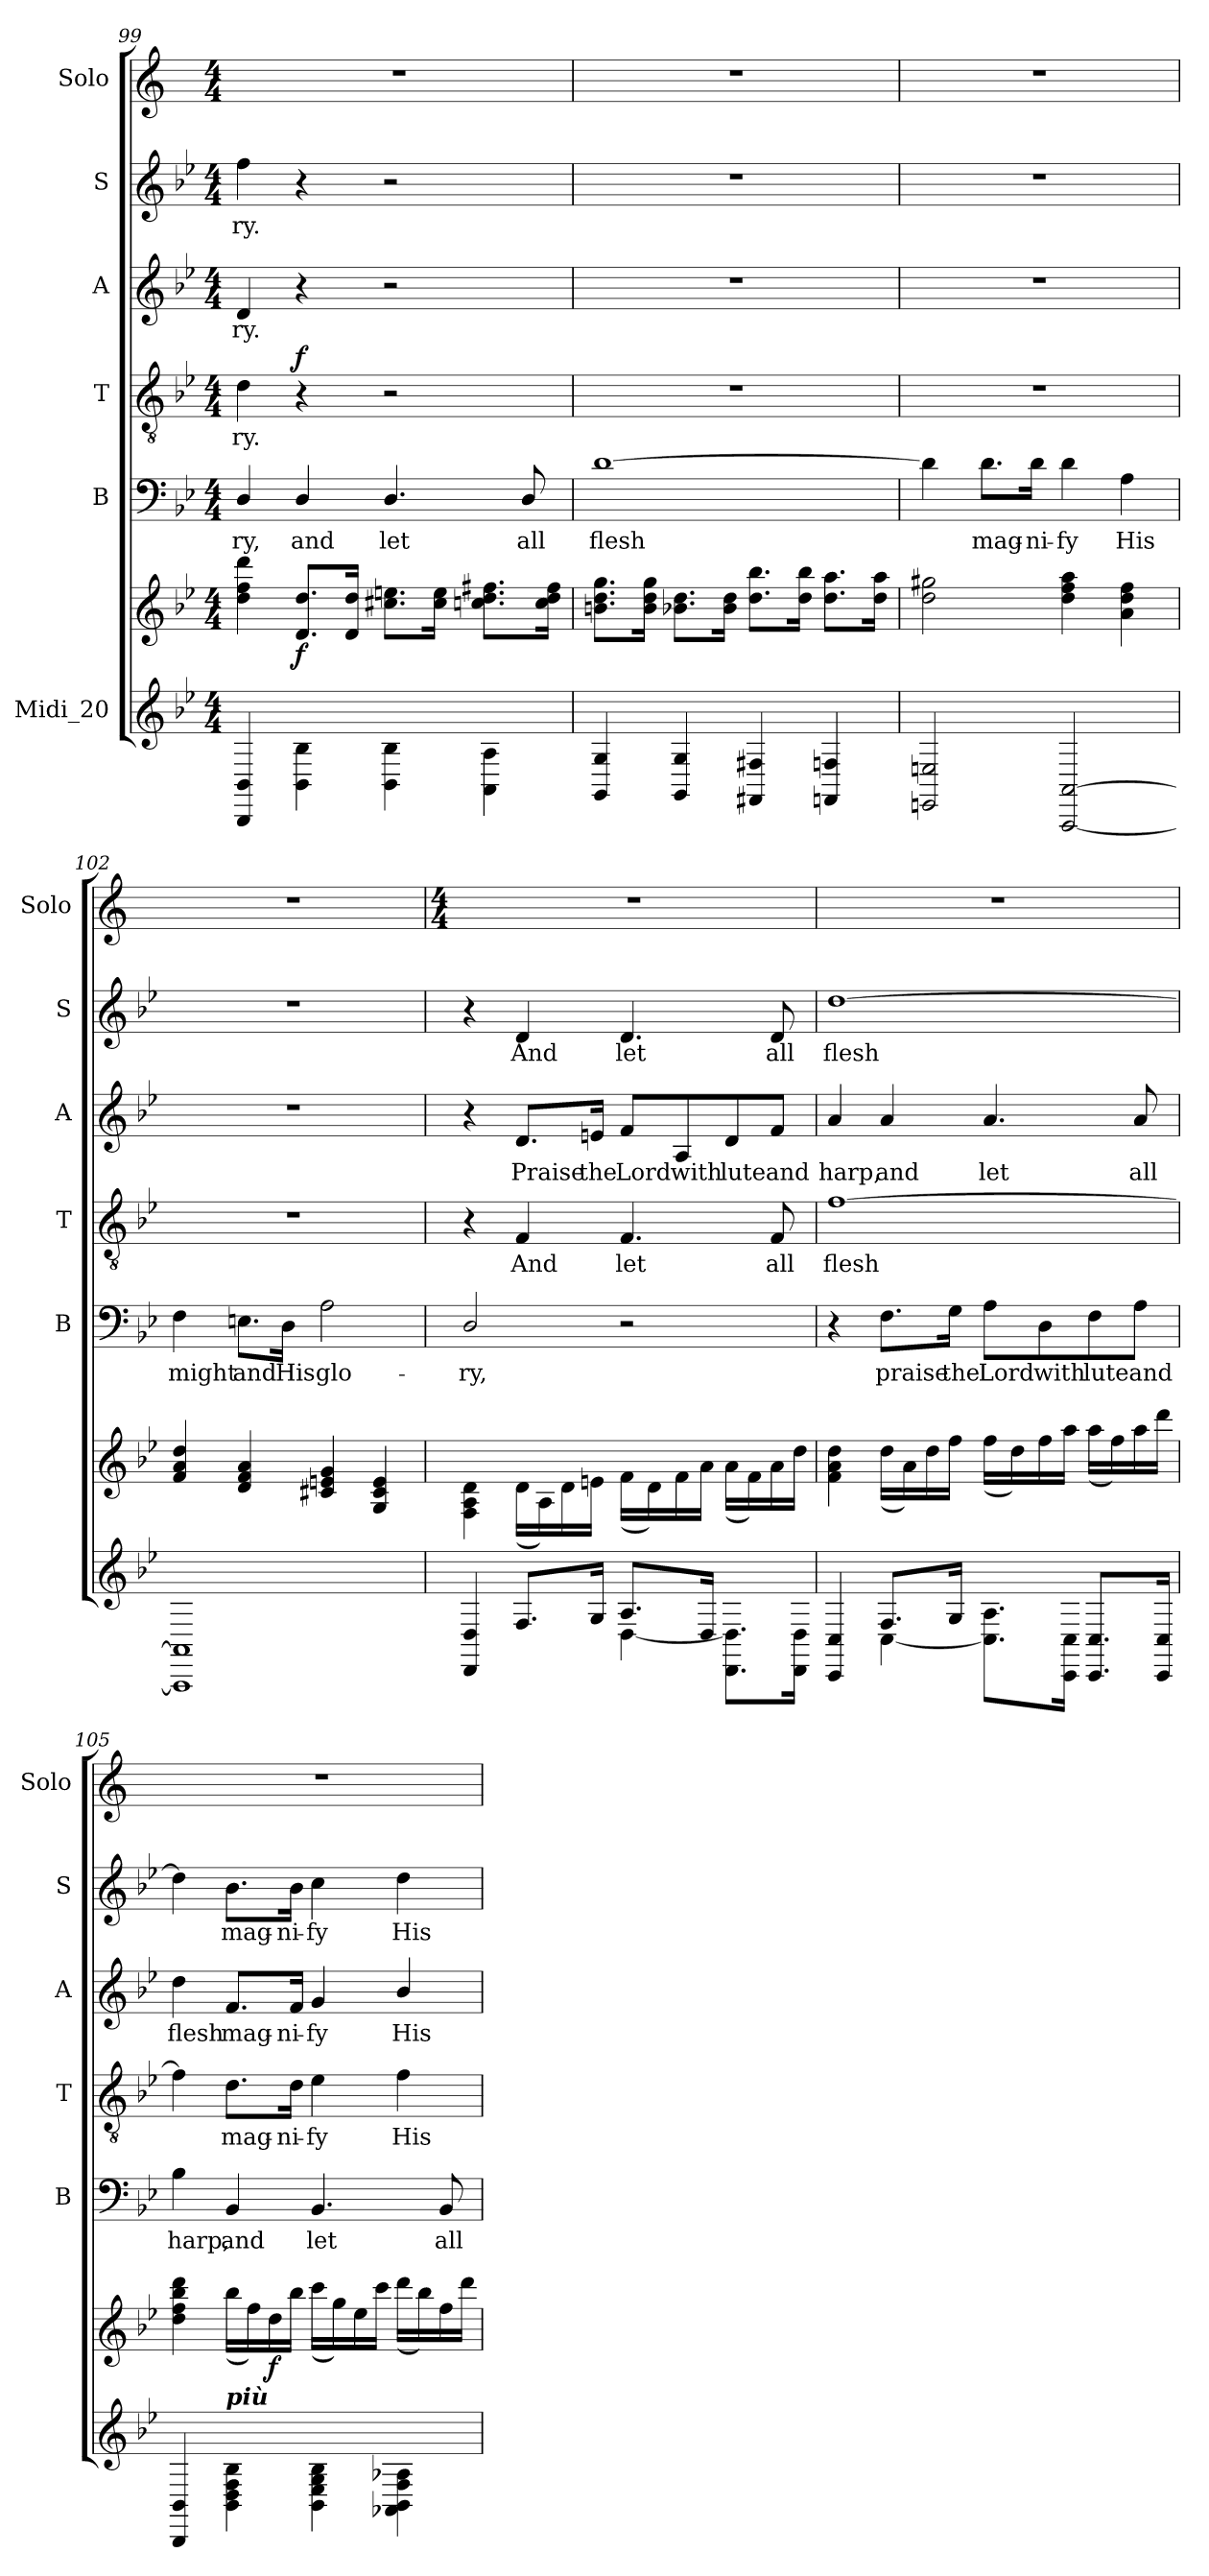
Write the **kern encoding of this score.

**kern	**kern	**dynam	**kern	**text	**kern	**text	**dynam	**kern	**text	**kern	**text	**kern
*part6	*part6	*part6	*part5	*part5	*part4	*part4	*part4	*part3	*part3	*part2	*part2	*part1
*staff7	*staff6	*staff6/7	*staff5	*staff5	*staff4	*staff4	*staff4	*staff3	*staff3	*staff2	*staff2	*staff1
*I"Midi_20	*	*	*I"B	*	*I"T	*	*	*I"A	*	*I"S	*	*I"Solo
*	*	*	*I'B	*	*I'T	*	*	*I'A	*	*I'S	*	*I'Solo
*clefG2	*clefG2	*	*clefF4	*	*clefGv2	*	*	*clefG2	*	*clefG2	*	*clefG2
*k[b-e-]	*k[b-e-]	*	*k[b-e-]	*	*k[b-e-]	*	*	*k[b-e-]	*	*k[b-e-]	*	*k[]
*M4/4	*M4/4	*	*M4/4	*	*M4/4	*	*	*M4/4	*	*M4/4	*	*M4/4
=99	=99	=99	=99	=99	=99	=99	=99	=99	=99	=99	=99	=99
!	!	!	!	!LO:LY:b	!	!LO:LY:b	!	!	!LO:LY:b	!	!LO:LY:b	!
4BBB-/ 4BB-/	4dd\ 4ff\ 4ddd\	.	4D/	-ry,	4d\	-ry.	.	4d/	-ry.	4ff\	-ry.	1r
!	!	!LO:DY:b	!	!LO:LY:b	!	!	!LO:DY:b	!	!	!	!	!
4BB-\ 4B-\	8.d/ 8.dd/L	f	4D/	and	4r	.	f	4r	.	4r	.	.
.	16d/ 16dd/Jk	.	.	.	.	.	.	.	.	.	.	.
!	!	!	!	!LO:LY:b	!	!	!	!	!	!	!	!
4BB-\ 4B-\	8.cc#X\ 8.een\L	.	4.D/	let	2r	.	.	2r	.	2r	.	.
.	16cc#\ 16ee\Jk	.	.	.	.	.	.	.	.	.	.	.
4AA\ 4A\	8.ccn\ 8.dd\ 8.ff#X\L	.	.	.	.	.	.	.	.	.	.	.
!	!	!	!	!LO:LY:b	!	!	!	!	!	!	!	!
.	.	.	8D/	all	.	.	.	.	.	.	.	.
.	16cc\ 16dd\ 16ff#\Jk	.	.	.	.	.	.	.	.	.	.	.
=100	=100	=100	=100	=100	=100	=100	=100	=100	=100	=100	=100	=100
!	!	!	!	!LO:LY:b	!	!	!	!	!	!	!	!
4GG/ 4G/	8.bn\ 8.dd\ 8.gg\L	.	[1d	flesh	1r	.	.	1r	.	1r	.	1r
.	16b\ 16dd\ 16gg\Jk	.	.	.	.	.	.	.	.	.	.	.
4GG/ 4G/	8.b-X\ 8.dd\L	.	.	.	.	.	.	.	.	.	.	.
.	16b-\ 16dd\Jk	.	.	.	.	.	.	.	.	.	.	.
4FF#X/ 4F#X/	8.dd\ 8.bb-\L	.	.	.	.	.	.	.	.	.	.	.
.	16dd\ 16bb-\Jk	.	.	.	.	.	.	.	.	.	.	.
4FFn/ 4Fn/	8.dd\ 8.aa\L	.	.	.	.	.	.	.	.	.	.	.
.	16dd\ 16aa\Jk	.	.	.	.	.	.	.	.	.	.	.
=101	=101	=101	=101	=101	=101	=101	=101	=101	=101	=101	=101	=101
2EEn/ 2En/	2dd\ 2gg#X\	.	4d\]	.	1r	.	.	1r	.	1r	.	1r
!	!	!	!	!LO:LY:b	!	!	!	!	!	!	!	!
.	.	.	8.d\L	mag-	.	.	.	.	.	.	.	.
!	!	!	!	!LO:LY:b	!	!	!	!	!	!	!	!
.	.	.	16d\Jk	-ni-	.	.	.	.	.	.	.	.
!	!	!	!	!LO:LY:b	!	!	!	!	!	!	!	!
[2AAA/ [2AA/	4dd\ 4ff\ 4aa\	.	4d\	-fy	.	.	.	.	.	.	.	.
!	!	!	!	!LO:LY:b	!	!	!	!	!	!	!	!
.	4a\ 4dd\ 4ff\	.	4A\	His	.	.	.	.	.	.	.	.
=102	=102	=102	=102	=102	=102	=102	=102	=102	=102	=102	=102	=102
!	!	!	!	!LO:LY:b	!	!	!	!	!	!	!	!
1AAA] 1AA]	4f/ 4a/ 4dd/	.	4F\	might	1r	.	.	1r	.	1r	.	1r
!	!	!	!	!LO:LY:b	!	!	!	!	!	!	!	!
.	4d/ 4f/ 4a/	.	8.En\L	and	.	.	.	.	.	.	.	.
!	!	!	!	!LO:LY:b	!	!	!	!	!	!	!	!
.	.	.	16D\Jk	His	.	.	.	.	.	.	.	.
!	!	!	!	!LO:LY:b	!	!	!	!	!	!	!	!
.	4c#X/ 4en/ 4g/	.	2A\	glo-	.	.	.	.	.	.	.	.
.	4G/ 4c#/ 4e/	.	.	.	.	.	.	.	.	.	.	.
!!LO:LB:g=z
=103	=103	=103	=103	=103	=103	=103	=103	=103	=103	=103	=103	=103
*	*	*	*	*	*	*	*	*	*	*	*	*M4/4
*^	*^	*	*	*	*	*	*	*	*	*	*	*
!	!	!	!	!	!	!LO:LY:b	!	!	!	!	!	!	!	!
4DD/ 4D/	4ryy	1ryy	4F\ 4A\ 4d\	.	2D/	-ry,	4r	.	.	4r	.	4r	.	1r
!	!	!	!	!	!	!	!	!LO:LY:b	!	!	!LO:LY:b	!	!LO:LY:b	!
8.F/L	4ryy	.	(<16d\LL	.	.	.	4F/	And	.	8.d/L	Praise	4d/	And	.
.	.	.	16A\)	.	.	.	.	.	.	.	.	.	.	.
.	.	.	16d\	.	.	.	.	.	.	.	.	.	.	.
!	!	!	!	!	!	!	!	!	!	!	!LO:LY:b	!	!	!
16G/Jk	.	.	16en\JJ	.	.	.	.	.	.	16en/Jk	the	.	.	.
!	!	!	!	!	!	!	!	!LO:LY:b	!	!	!LO:LY:b	!	!LO:LY:b	!
8.A/L	[4D\	.	(<16f\LL	.	2r	.	4.F/	let	.	8f/L	Lord	4.d/	let	.
.	.	.	16d\)	.	.	.	.	.	.	.	.	.	.	.
!	!	!	!	!	!	!	!	!	!	!	!LO:LY:b	!	!	!
.	.	.	16f\	.	.	.	.	.	.	8A/	with	.	.	.
16D/Jk	.	.	16a\JJ	.	.	.	.	.	.	.	.	.	.	.
!	!	!	!	!	!	!	!	!	!	!	!LO:LY:b	!	!	!
4ryy	8.DD\ 8.D\]L	.	(<16a\LL	.	.	.	.	.	.	8d/	lute	.	.	.
.	.	.	16f\)	.	.	.	.	.	.	.	.	.	.	.
!	!	!	!	!	!	!	!	!LO:LY:b	!	!	!LO:LY:b	!	!LO:LY:b	!
.	.	.	16a\	.	.	.	8F/	all	.	8f/J	and	8d/	all	.
.	16DD\ 16D\Jk	.	16dd\JJ	.	.	.	.	.	.	.	.	.	.	.
=104	=104	=104	=104	=104	=104	=104	=104	=104	=104	=104	=104	=104	=104	=104
!	!	!	!	!	!	!	!	!LO:LY:b	!	!	!LO:LY:b	!	!LO:LY:b	!
4CC/ 4C/	4ryy	1ryy	4f\ 4a\ 4dd\	.	4r	.	[1f	flesh	.	4a/	harp,	[1dd	flesh	1r
!	!	!	!	!	!	!LO:LY:b	!	!	!	!	!LO:LY:b	!	!	!
8.F/L	[4C\	.	(>16dd\LL	.	8.F\L	praise	.	.	.	4a/	and	.	.	.
.	.	.	16a\)	.	.	.	.	.	.	.	.	.	.	.
.	.	.	16dd\	.	.	.	.	.	.	.	.	.	.	.
!	!	!	!	!	!	!LO:LY:b	!	!	!	!	!	!	!	!
16G/Jk	.	.	16ff\JJ	.	16G\Jk	the	.	.	.	.	.	.	.	.
!	!	!	!	!	!	!LO:LY:b	!	!	!	!	!LO:LY:b	!	!	!
4ryy	8.C\] 8.A\L	.	(>16ff\LL	.	8A\L	Lord	.	.	.	4.a/	let	.	.	.
.	.	.	16dd\)	.	.	.	.	.	.	.	.	.	.	.
!	!	!	!	!	!	!LO:LY:b	!	!	!	!	!	!	!	!
.	.	.	16ff\	.	8D\	with	.	.	.	.	.	.	.	.
.	16CC\ 16C\Jk	.	16aa\JJ	.	.	.	.	.	.	.	.	.	.	.
!	!	!	!	!	!	!LO:LY:b	!	!	!	!	!	!	!	!
8.CC/ 8.C/L	4ryy	.	(>16aa\LL	.	8F\	lute	.	.	.	.	.	.	.	.
.	.	.	16ff\)	.	.	.	.	.	.	.	.	.	.	.
!	!	!	!	!	!	!LO:LY:b	!	!	!	!	!LO:LY:b	!	!	!
.	.	.	16aa\	.	8A\J	and	.	.	.	8a/	all	.	.	.
16CC/ 16C/Jk	.	.	16ddd\JJ	.	.	.	.	.	.	.	.	.	.	.
=105	=105	=105	=105	=105	=105	=105	=105	=105	=105	=105	=105	=105	=105	=105
!	!	!	!	!	!	!LO:LY:b	!	!	!	!	!LO:LY:b	!	!	!
4BBB-/ 4BB-/	2ryy	1ryy	4dd\ 4ff\ 4bb-\ 4ddd\	.	4B-\	harp,	4f\]	.	.	4dd\	flesh	4dd\]	.	1r
!LO:TX:a:Bi:t=più	!	!	!	!	!	!	!	!	!	!	!	!	!	!
!	!	!	!	!	!	!LO:LY:b	!	!LO:LY:b	!	!	!LO:LY:b	!	!LO:LY:b	!
4BB-\ 4D\ 4F\ 4B-\	.	.	(>16bb-\LL	.	4BB-/	and	8.d\L	mag-	.	8.f/L	mag-	8.b-\L	mag-	.
.	.	.	16ff\)	.	.	.	.	.	.	.	.	.	.	.
!	!	!	!	!LO:DY:b	!	!	!	!	!	!	!	!	!	!
.	.	.	16dd\	f	.	.	.	.	.	.	.	.	.	.
!	!	!	!	!	!	!	!	!LO:LY:b	!	!	!LO:LY:b	!	!LO:LY:b	!
.	.	.	16bb-\JJ	.	.	.	16d\Jk	-ni-	.	16f/Jk	-ni-	16b-\Jk	-ni-	.
!	!	!	!	!	!	!LO:LY:b	!	!LO:LY:b	!	!	!LO:LY:b	!	!LO:LY:b	!
4BB-\ 4E-\ 4G\ 4B-\	2ryy	.	(>16ccc\LL	.	4.BB-/	let	4e-\	-fy	.	4g/	-fy	4cc\	-fy	.
.	.	.	16gg\)	.	.	.	.	.	.	.	.	.	.	.
.	.	.	16ee-\	.	.	.	.	.	.	.	.	.	.	.
.	.	.	16ccc\JJ	.	.	.	.	.	.	.	.	.	.	.
!	!	!	!	!	!	!	!	!LO:LY:b	!	!	!LO:LY:b	!	!LO:LY:b	!
4AA-X\ 4BB-\ 4F\ 4A-X\	.	.	(>16ddd\LL	.	.	.	4f\	His	.	4b-/	His	4dd\	His	.
.	.	.	16bb-\)	.	.	.	.	.	.	.	.	.	.	.
!	!	!	!	!	!	!LO:LY:b	!	!	!	!	!	!	!	!
.	.	.	16ff\	.	8BB-/	all	.	.	.	.	.	.	.	.
.	.	.	16ddd\JJ	.	.	.	.	.	.	.	.	.	.	.
*v	*v	*	*	*	*	*	*	*	*	*	*	*	*	*
*	*v	*v	*	*	*	*	*	*	*	*	*	*	*
=	=	=	=	=	=	=	=	=	=	=	=	=
*-	*-	*-	*-	*-	*-	*-	*-	*-	*-	*-	*-	*-
